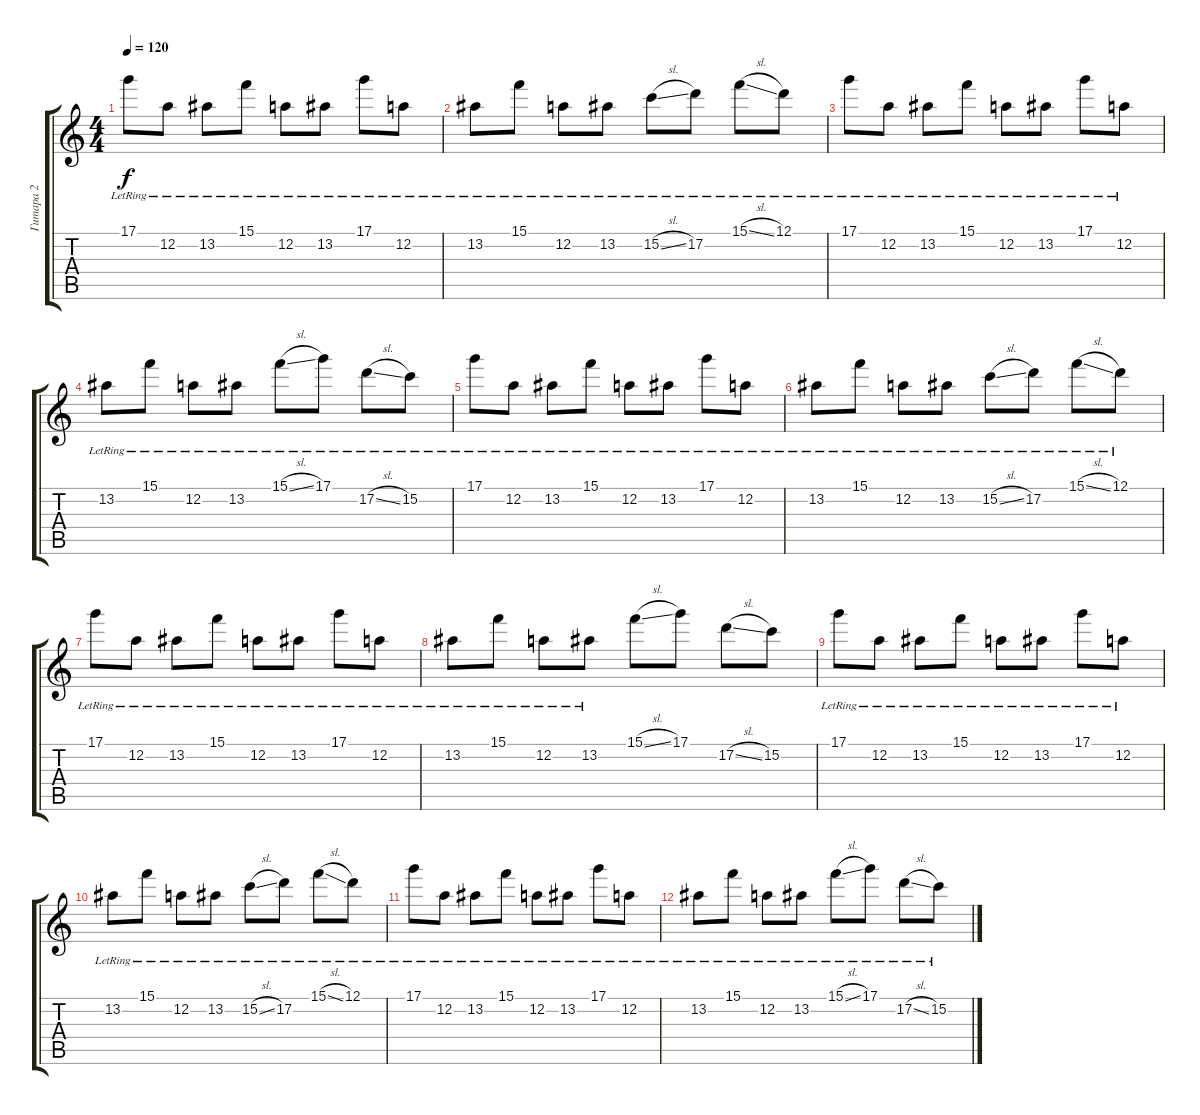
\track ("Гитара 2" "Гитара 2") {instrument overdrivenguitar}
\staff {score tabs}
\tuning (D4 A3 F3 C3 G2 D2) {hide}
\ts (4 4)
\tempo 120
\clef g2
\ks c
17.1{lr}.8{dy f} 12.2{lr}.8 13.2{lr}.8 15.1{lr}.8 12.2{lr}.8 13.2{lr}.8 17.1{lr}.8 12.2{lr}.8 |
13.2{lr}.8 15.1{lr}.8 12.2{lr}.8 13.2{lr}.8 15.2{sl lr}.8 17.2{lr}.8 15.1{sl lr}.8 12.1{lr}.8 |
17.1{lr}.8 12.2{lr}.8 13.2{lr}.8 15.1{lr}.8 12.2{lr}.8 13.2{lr}.8 17.1{lr}.8 12.2{lr}.8 |
13.2{lr}.8 15.1{lr}.8 12.2{lr}.8 13.2{lr}.8 15.1{sl lr}.8 17.1{lr}.8 17.2{sl lr}.8 15.2{lr}.8 |
17.1{lr}.8 12.2{lr}.8 13.2{lr}.8 15.1{lr}.8 12.2{lr}.8 13.2{lr}.8 17.1{lr}.8 12.2{lr}.8 |
13.2{lr}.8 15.1{lr}.8 12.2{lr}.8 13.2{lr}.8 15.2{sl lr}.8 17.2{lr}.8 15.1{sl lr}.8 12.1{lr}.8 |
17.1{lr}.8 12.2{lr}.8 13.2{lr}.8 15.1{lr}.8 12.2{lr}.8 13.2{lr}.8 17.1{lr}.8 12.2{lr}.8 |
13.2{lr}.8 15.1{lr}.8 12.2{lr}.8 13.2{lr}.8 15.1{sl}.8 17.1.8 17.2{sl}.8 15.2.8 |
17.1{lr}.8 12.2{lr}.8 13.2{lr}.8 15.1{lr}.8 12.2{lr}.8 13.2{lr}.8 17.1{lr}.8 12.2{lr}.8 |
13.2{lr}.8 15.1{lr}.8 12.2{lr}.8 13.2{lr}.8 15.2{sl lr}.8 17.2{lr}.8 15.1{sl lr}.8 12.1{lr}.8 |
17.1{lr}.8 12.2{lr}.8 13.2{lr}.8 15.1{lr}.8 12.2{lr}.8 13.2{lr}.8 17.1{lr}.8 12.2{lr}.8 |
13.2{lr}.8 15.1{lr}.8 12.2{lr}.8 13.2{lr}.8 15.1{sl lr}.8 17.1{lr}.8 17.2{sl lr}.8 15.2{lr}.8
